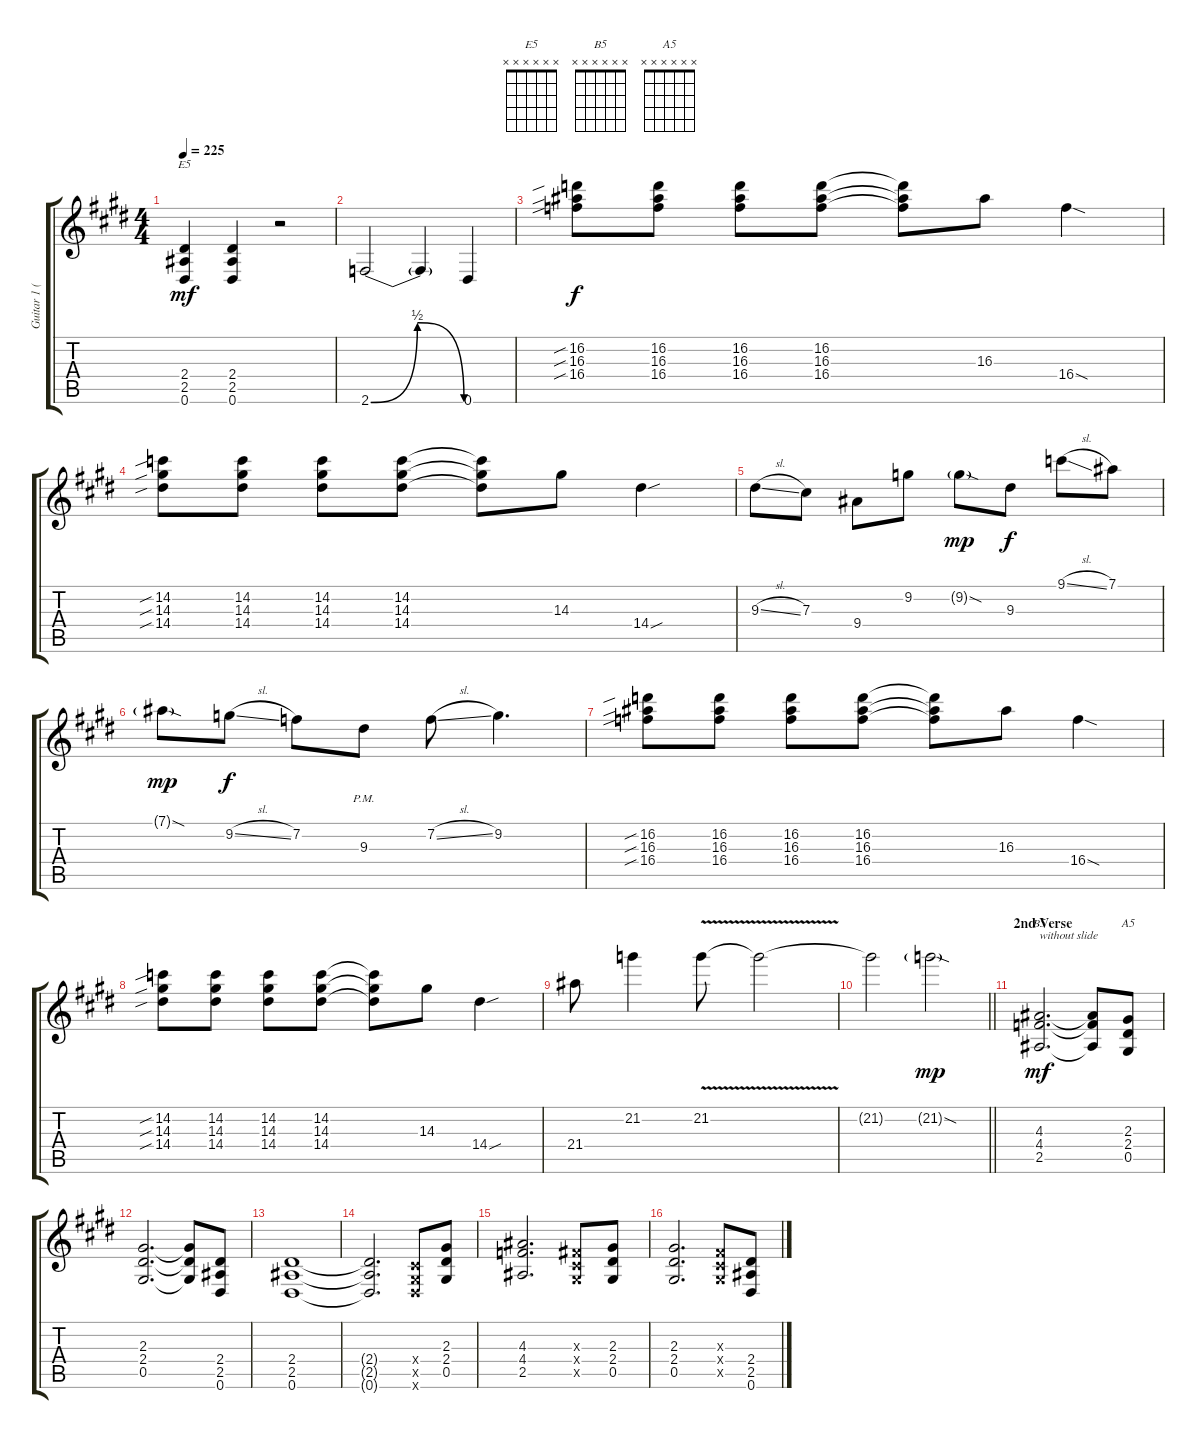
\track ("Guitar 1 (Slash)" "Guitar 1 (") {instrument overdrivenguitar}
\staff {score tabs}
\tuning (Eb4 Bb3 Gb3 Db3 Ab2 Eb2) {hide}
\chord ("E5" x x x x x x)
\chord ("B5" x x x x x x)
\chord ("A5" x x x x x x)
\ts (4 4)
\tempo 225
\clef g2
\ks e
(2.4 2.5 0.6).4{ch "E5" dy mf} (2.4 2.5 0.6).4 r.2 |
2.6{be (bendrelease 0 0 15 2 15 2 60 0)}.2 2.6{t}.4 0.6.4 |
(16.2{sib} 16.3{sib} 16.4{sib}).8{dy f} (16.2 16.3 16.4).8 (16.2 16.3 16.4).8 (16.2 16.3 16.4).8 (16.2{t} 16.3{t} 16.4{t}).8 16.3.8 16.4{sod}.4 |
(14.2{sib} 14.3{sib} 14.4{sib}).8 (14.2 14.3 14.4).8 (14.2 14.3 14.4).8 (14.2 14.3 14.4).8 (14.2{t} 14.3{t} 14.4{t}).8 14.3.8 14.4{sou}.4 |
9.3{sl}.8 7.3.8 9.4.8 9.2.8 9.2{sod g}.8{dy mp} 9.3.8{dy f} 9.1{sl}.8 7.1.8 |
7.1{sod g}.8{dy mp} 9.2{sl}.8{dy f} 7.2.8 9.3{pm}.8 7.2{sl}.8 9.2.4{d} |
(16.2{sib} 16.3{sib} 16.4{sib}).8 (16.2 16.3 16.4).8 (16.2 16.3 16.4).8 (16.2 16.3 16.4).8 (16.2{t} 16.3{t} 16.4{t}).8 16.3.8 16.4{sod}.4 |
(14.2{sib} 14.3{sib} 14.4{sib}).8 (14.2 14.3 14.4).8 (14.2 14.3 14.4).8 (14.2 14.3 14.4).8 (14.2{t} 14.3{t} 14.4{t}).8 14.3.8 14.4{sou}.4 |
21.4.8 21.2.4 21.2{v}.8 21.2{t}.2 |
\barLineRight lightlight
21.2{t}.2 21.2{sod g}.2{dy mp} |
\section ("" "2nd Verse")
(4.3 4.4 2.5).2{d ch "B5" txt "without slide" dy mf} (4.3{t} 4.4{t} 2.5{t}).8 (2.3 2.4 0.5).8{ch "A5"} |
(2.3 2.4 0.5).2{d} (2.3{t} 2.4{t} 0.5{t}).8 (2.4 2.5 0.6).8 |
(2.4 2.5 0.6).1 |
(2.4{t} 2.5{t} 0.6{t}).2{d} (0.4{x} 0.5{x} 0.6{x}).8 (2.3 2.4 0.5).8 |
(4.3 4.4 2.5).2{d} (0.3{x} 0.4{x} 0.5{x}).8 (2.3 2.4 0.5).8 |
(2.3 2.4 0.5).2{d} (0.3{x} 0.4{x} 0.5{x}).8 (2.4 2.5 0.6).8
